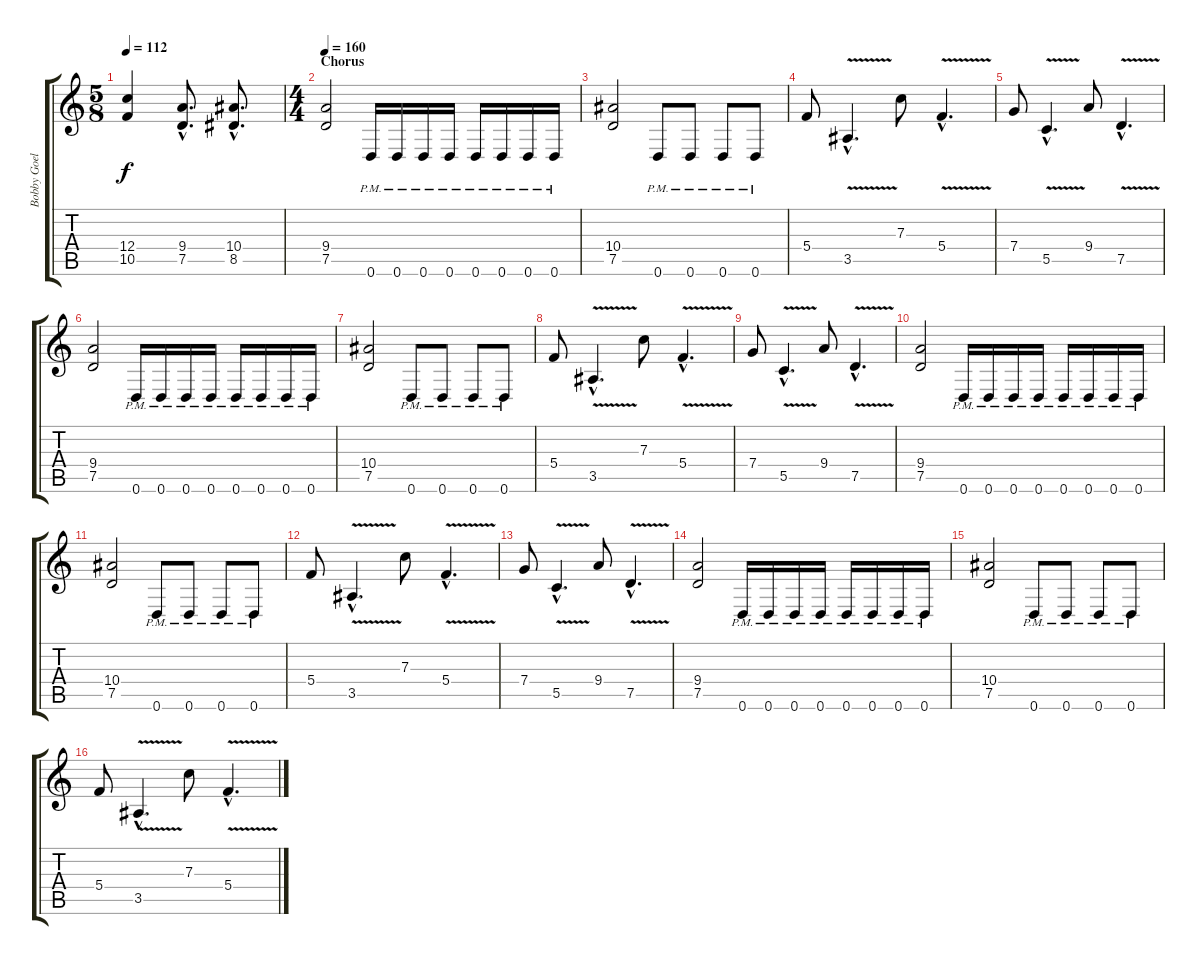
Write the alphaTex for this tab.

\track ("Bobby Goelble" "Bobby Goel") {instrument distortionguitar}
\staff {score tabs}
\tuning (D4 A3 F3 C3 G2 D2) {hide}
\ts (5 8)
\tempo 112
\clef g2
\ks c
(12.4 10.5).4{dy f} (9.4{hac} 7.5{hac}).8{d} (10.4{hac} 8.5{hac}).8{d} |
\ts (4 4)
\section ("" "Chorus")
\tempo 160
(9.4 7.5).2 0.6{pm}.16 0.6{pm}.16 0.6{pm}.16 0.6{pm}.16 0.6{pm}.16 0.6{pm}.16 0.6{pm}.16 0.6{pm}.16 |
(10.4 7.5).2 0.6{pm}.8 0.6{pm}.8 0.6{pm}.8 0.6{pm}.8 |
5.4.8 3.5{v hac}.4{d} 7.3.8 5.4{v hac}.4{d} |
7.4.8 5.5{v hac}.4{d} 9.4.8 7.5{v hac}.4{d} |
(9.4 7.5).2 0.6{pm}.16 0.6{pm}.16 0.6{pm}.16 0.6{pm}.16 0.6{pm}.16 0.6{pm}.16 0.6{pm}.16 0.6{pm}.16 |
(10.4 7.5).2 0.6{pm}.8 0.6{pm}.8 0.6{pm}.8 0.6{pm}.8 |
5.4.8 3.5{v hac}.4{d} 7.3.8 5.4{v hac}.4{d} |
7.4.8 5.5{v hac}.4{d} 9.4.8 7.5{v hac}.4{d} |
(9.4 7.5).2 0.6{pm}.16 0.6{pm}.16 0.6{pm}.16 0.6{pm}.16 0.6{pm}.16 0.6{pm}.16 0.6{pm}.16 0.6{pm}.16 |
(10.4 7.5).2 0.6{pm}.8 0.6{pm}.8 0.6{pm}.8 0.6{pm}.8 |
5.4.8 3.5{v hac}.4{d} 7.3.8 5.4{v hac}.4{d} |
7.4.8 5.5{v hac}.4{d} 9.4.8 7.5{v hac}.4{d} |
(9.4 7.5).2 0.6{pm}.16 0.6{pm}.16 0.6{pm}.16 0.6{pm}.16 0.6{pm}.16 0.6{pm}.16 0.6{pm}.16 0.6{pm}.16 |
(10.4 7.5).2 0.6{pm}.8 0.6{pm}.8 0.6{pm}.8 0.6{pm}.8 |
5.4.8 3.5{v hac}.4{d} 7.3.8 5.4{v hac}.4{d}
